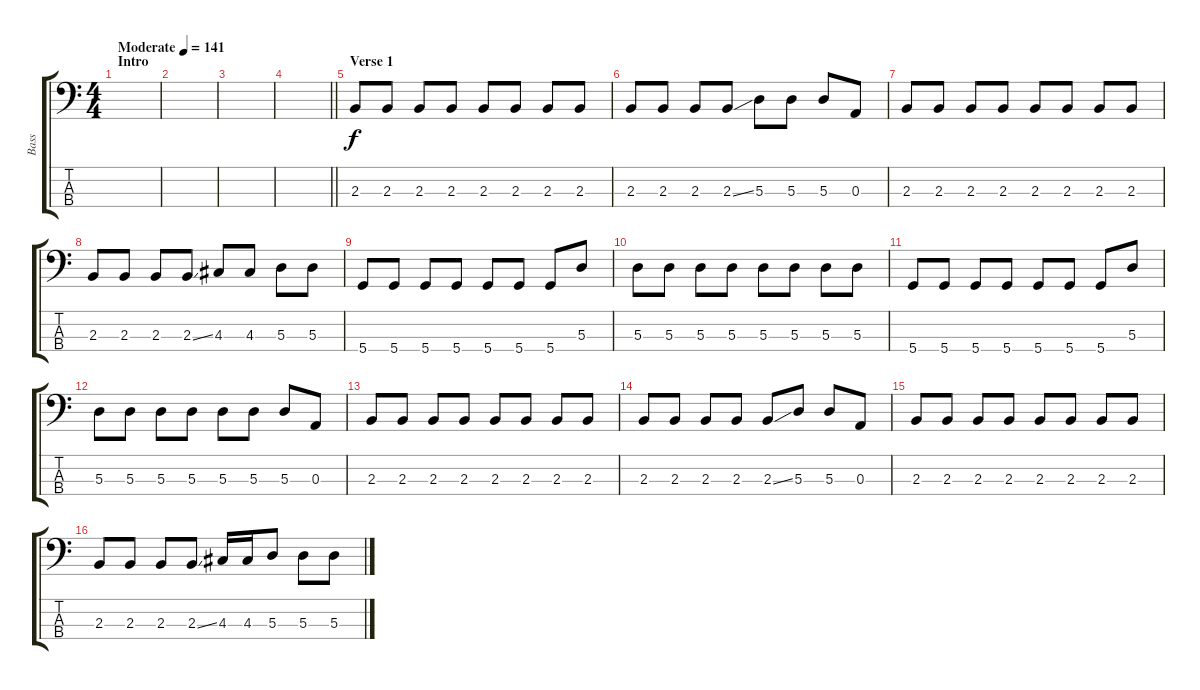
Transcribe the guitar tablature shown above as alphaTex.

\track ("Bass" "Bass") {instrument electricbasspick}
\staff {score tabs}
\tuning (G2 D2 A1 D1) {hide}
\ts (4 4)
\section ("" "Intro")
\tempo (141 "Moderate")
\clef f4
\ks c
|
|
|
\barLineRight lightlight
|
\section ("" "Verse 1")
2.3.8 2.3.8 2.3.8 2.3.8 2.3.8 2.3.8 2.3.8 2.3.8 |
2.3.8 2.3.8 2.3.8 2.3{ss}.8 5.3.8 5.3.8 5.3.8 0.3.8 |
2.3.8 2.3.8 2.3.8 2.3.8 2.3.8 2.3.8 2.3.8 2.3.8 |
2.3.8 2.3.8 2.3.8 2.3{ss}.8 4.3.8 4.3.8 5.3.8 5.3.8 |
5.4.8 5.4.8 5.4.8 5.4.8 5.4.8 5.4.8 5.4.8 5.3.8 |
5.3.8 5.3.8 5.3.8 5.3.8 5.3.8 5.3.8 5.3.8 5.3.8 |
5.4.8 5.4.8 5.4.8 5.4.8 5.4.8 5.4.8 5.4.8 5.3.8 |
5.3.8 5.3.8 5.3.8 5.3.8 5.3.8 5.3.8 5.3.8 0.3.8 |
2.3.8 2.3.8 2.3.8 2.3.8 2.3.8 2.3.8 2.3.8 2.3.8 |
2.3.8 2.3.8 2.3.8 2.3.8 2.3{ss}.8 5.3.8 5.3.8 0.3.8 |
2.3.8 2.3.8 2.3.8 2.3.8 2.3.8 2.3.8 2.3.8 2.3.8 |
2.3.8 2.3.8 2.3.8 2.3{ss}.8 4.3.16 4.3.16 5.3.8 5.3.8 5.3.8
